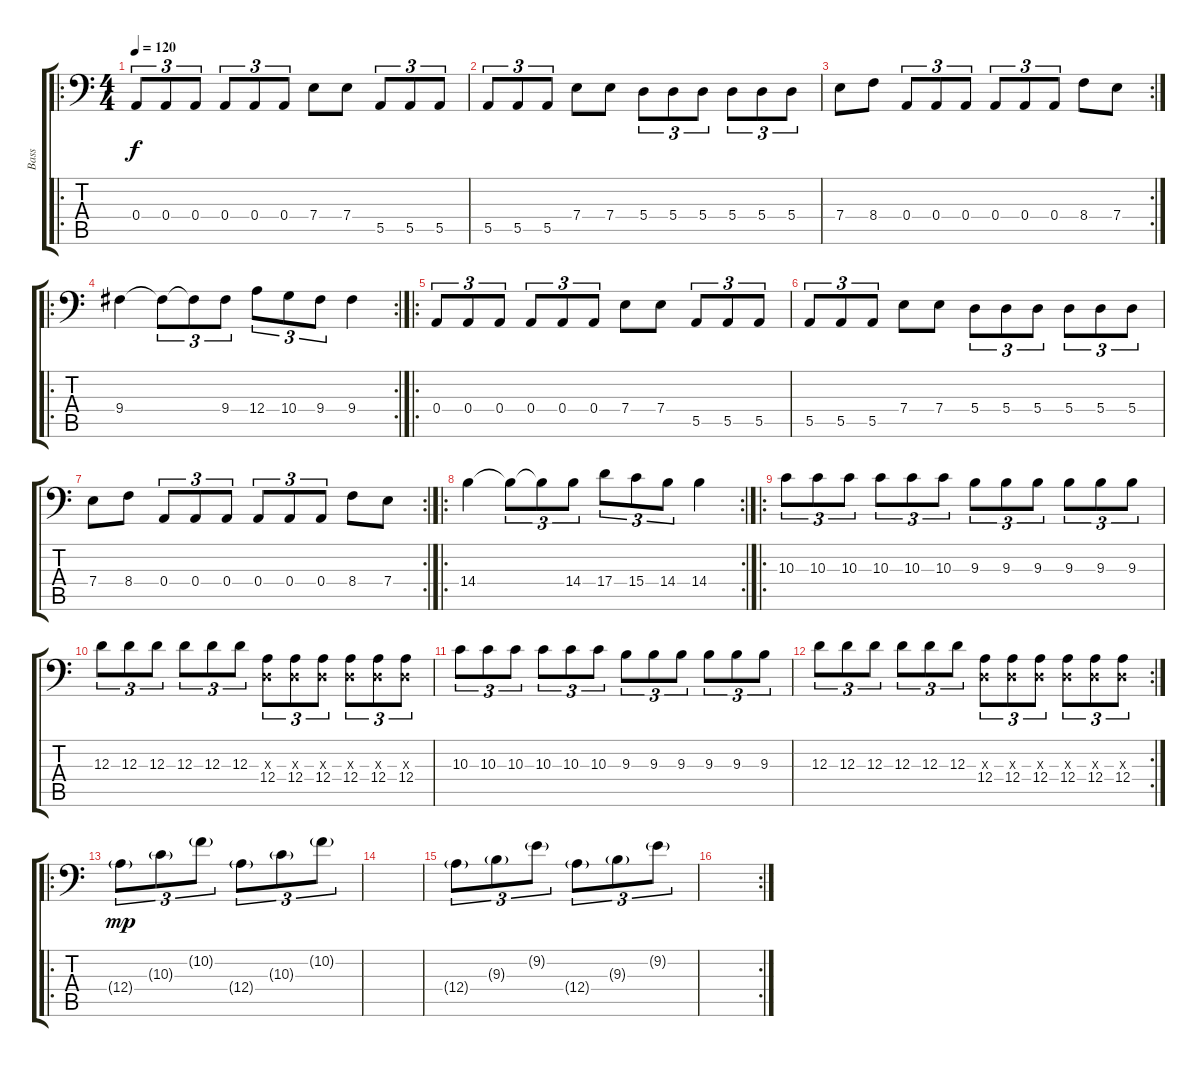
\track ("Bass" "Bass") {instrument fretlessbass}
\staff {score tabs}
\tuning (C3 G2 D2 A1 E1 B0) {hide}
\ro
\ts (4 4)
\tempo 120
\clef f4
\ks c
0.4.8{tu (3 2) dy f instrument fretlessbass} 0.4.8{tu (3 2)} 0.4.8{tu (3 2)} 0.4.8{tu (3 2)} 0.4.8{tu (3 2)} 0.4.8{tu (3 2)} 7.4.8 7.4.8 5.5.8{tu (3 2)} 5.5.8{tu (3 2)} 5.5.8{tu (3 2)} |
5.5.8{tu (3 2)} 5.5.8{tu (3 2)} 5.5.8{tu (3 2)} 7.4.8 7.4.8 5.4.8{tu (3 2)} 5.4.8{tu (3 2)} 5.4.8{tu (3 2)} 5.4.8{tu (3 2)} 5.4.8{tu (3 2)} 5.4.8{tu (3 2)} |
\rc 2
7.4.8 8.4.8 0.4.8{tu (3 2)} 0.4.8{tu (3 2)} 0.4.8{tu (3 2)} 0.4.8{tu (3 2)} 0.4.8{tu (3 2)} 0.4.8{tu (3 2)} 8.4.8 7.4.8 |
\ro
\rc 2
9.4.4 9.4{t}.8{tu (3 2)} 9.4{t}.8{tu (3 2)} 9.4.8{tu (3 2)} 12.4.8{tu (3 2)} 10.4.8{tu (3 2)} 9.4.8{tu (3 2)} 9.4.4 |
\ro
0.4.8{tu (3 2)} 0.4.8{tu (3 2)} 0.4.8{tu (3 2)} 0.4.8{tu (3 2)} 0.4.8{tu (3 2)} 0.4.8{tu (3 2)} 7.4.8 7.4.8 5.5.8{tu (3 2)} 5.5.8{tu (3 2)} 5.5.8{tu (3 2)} |
5.5.8{tu (3 2)} 5.5.8{tu (3 2)} 5.5.8{tu (3 2)} 7.4.8 7.4.8 5.4.8{tu (3 2)} 5.4.8{tu (3 2)} 5.4.8{tu (3 2)} 5.4.8{tu (3 2)} 5.4.8{tu (3 2)} 5.4.8{tu (3 2)} |
\rc 2
7.4.8 8.4.8 0.4.8{tu (3 2)} 0.4.8{tu (3 2)} 0.4.8{tu (3 2)} 0.4.8{tu (3 2)} 0.4.8{tu (3 2)} 0.4.8{tu (3 2)} 8.4.8 7.4.8 |
\ro
\rc 2
14.4.4 14.4{t}.8{tu (3 2)} 14.4{t}.8{tu (3 2)} 14.4.8{tu (3 2)} 17.4.8{tu (3 2)} 15.4.8{tu (3 2)} 14.4.8{tu (3 2)} 14.4.4 |
\ro
10.3.8{tu (3 2)} 10.3.8{tu (3 2)} 10.3.8{tu (3 2)} 10.3.8{tu (3 2)} 10.3.8{tu (3 2)} 10.3.8{tu (3 2)} 9.3.8{tu (3 2)} 9.3.8{tu (3 2)} 9.3.8{tu (3 2)} 9.3.8{tu (3 2)} 9.3.8{tu (3 2)} 9.3.8{tu (3 2)} |
12.3.8{tu (3 2)} 12.3.8{tu (3 2)} 12.3.8{tu (3 2)} 12.3.8{tu (3 2)} 12.3.8{tu (3 2)} 12.3.8{tu (3 2)} (0.3{x} 12.4).8{tu (3 2)} (0.3{x} 12.4).8{tu (3 2)} (0.3{x} 12.4).8{tu (3 2)} (0.3{x} 12.4).8{tu (3 2)} (0.3{x} 12.4).8{tu (3 2)} (0.3{x} 12.4).8{tu (3 2)} |
10.3.8{tu (3 2)} 10.3.8{tu (3 2)} 10.3.8{tu (3 2)} 10.3.8{tu (3 2)} 10.3.8{tu (3 2)} 10.3.8{tu (3 2)} 9.3.8{tu (3 2)} 9.3.8{tu (3 2)} 9.3.8{tu (3 2)} 9.3.8{tu (3 2)} 9.3.8{tu (3 2)} 9.3.8{tu (3 2)} |
\rc 2
12.3.8{tu (3 2)} 12.3.8{tu (3 2)} 12.3.8{tu (3 2)} 12.3.8{tu (3 2)} 12.3.8{tu (3 2)} 12.3.8{tu (3 2)} (0.3{x} 12.4).8{tu (3 2)} (0.3{x} 12.4).8{tu (3 2)} (0.3{x} 12.4).8{tu (3 2)} (0.3{x} 12.4).8{tu (3 2)} (0.3{x} 12.4).8{tu (3 2)} (0.3{x} 12.4).8{tu (3 2)} |
\ro
12.4{g}.8{tu (3 2) dy mp} 10.3{g}.8{tu (3 2)} 10.2{g}.8{tu (3 2)} 12.4{g}.8{tu (3 2)} 10.3{g}.8{tu (3 2)} 10.2{g}.8{tu (3 2)} |
|
12.4{g}.8{tu (3 2)} 9.3{g}.8{tu (3 2)} 9.2{g}.8{tu (3 2)} 12.4{g}.8{tu (3 2)} 9.3{g}.8{tu (3 2)} 9.2{g}.8{tu (3 2)} |
\rc 2
